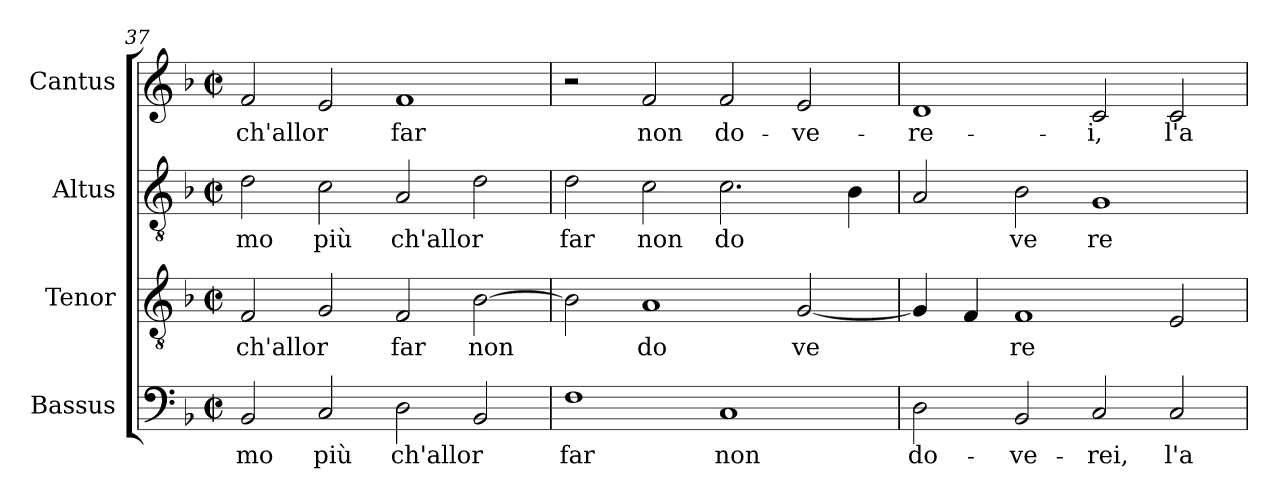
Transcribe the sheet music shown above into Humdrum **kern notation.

**kern	**text	**kern	**text	**kern	**text	**kern	**text
*part4	*part4	*part3	*part3	*part2	*part2	*part1	*part1
*staff4	*staff4	*staff3	*staff3	*staff2	*staff2	*staff1	*staff1
*I"Bassus	*	*I"Tenor	*	*I"Altus	*	*I"Cantus	*
*clefF4	*	*clefGv2	*	*clefGv2	*	*clefG2	*
*k[b-]	*	*k[b-]	*	*k[b-]	*	*k[b-]	*
*F:	*	*F:	*	*F:	*	*F:	*
*M2/2	*	*M2/2	*	*M2/2	*	*M2/2	*
*met(c|)	*	*met(c|)	*	*met(c|)	*	*met(c|)	*
=37	=37	=37	=37	=37	=37	=37	=37
!	!LO:LY:b:cj	!	!LO:LY:b:cj	!	!LO:LY:b:cj	!	!LO:LY:b:cj
2BB-/	-mo	2F/	ch'allor	2d\	-mo	2f/	ch'allor
!	!LO:LY:b:cj	!	!LO:LY:b:cj	!	!LO:LY:b:cj	!	!LO:LY:b:cj
2C/	più	2G/	.	2c\	più	2e/	.
!	!LO:LY:b:cj	!	!LO:LY:b:cj	!	!LO:LY:b:cj	!	!LO:LY:b:cj
2D\	ch'allor	2F/	far	2A/	ch'allor	1f	far
!	!LO:LY:b:cj	!	!LO:LY:b:cj	!	!LO:LY:b:cj	!	!
2BB-/	.	[>2B-\	non	2d\	.	.	.
!!LO:PB:g=z
=38	=38	=38	=38	=38	=38	=38	=38
!	!LO:LY:b:cj	!	!LO:LY:b:cj	!	!LO:LY:b:cj	!	!
1F	far	2B-\]	.	2d\	far	2r	.
!	!	!	!LO:LY:b:cj	!	!LO:LY:b:cj	!	!LO:LY:b:cj
.	.	1A	do	2c\	non	2f/	non
!	!LO:LY:b:cj	!	!	!	!LO:LY:b:cj	!	!LO:LY:b:cj
1C	non	.	.	2.c\	do	2f/	do-
!	!	!	!LO:LY:b:cj	!	!	!	!LO:LY:b:cj
.	.	[<2G/	ve	.	.	2e/	-ve-
!	!	!	!	!	!LO:LY:b:cj	!	!
.	.	.	.	4B-\	.	.	.
=39	=39	=39	=39	=39	=39	=39	=39
!	!LO:LY:b:cj	!	!LO:LY:b:cj	!	!LO:LY:b:cj	!	!LO:LY:b:cj
2D\	do-	4G/]	.	2A/	.	1d	-re-
!	!	!	!LO:LY:b:cj	!	!	!	!
.	.	4F/	.	.	.	.	.
!	!LO:LY:b:cj	!	!LO:LY:b:cj	!	!LO:LY:b:cj	!	!
2BB-/	-ve-	1F	re	2B-\	ve	.	.
!	!LO:LY:b:cj	!	!	!	!LO:LY:b:cj	!	!LO:LY:b:cj
2C/	-rei,	.	.	1G	re	2c/	-i,
!	!LO:LY:b:cj	!	!LO:LY:b:cj	!	!	!	!LO:LY:b:cj
2C/	l'a-	2E/	.	.	.	2c/	l'a-
=	=	=	=	=	=	=	=
*-	*-	*-	*-	*-	*-	*-	*-
